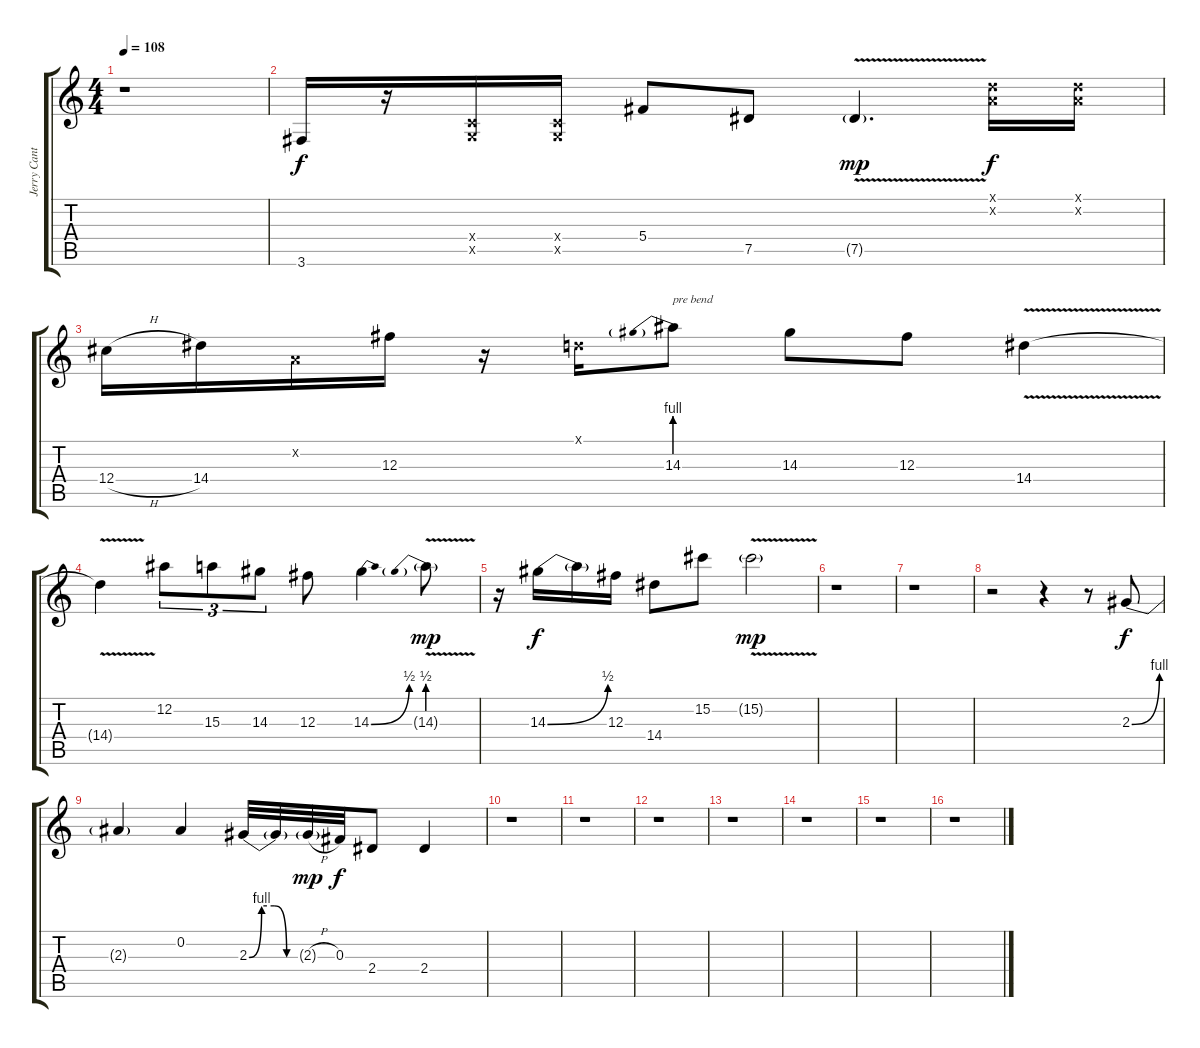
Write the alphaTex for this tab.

\track ("Jerry Cantrell - Solo B" "Jerry Cant") {instrument overdrivenguitar}
\staff {score tabs}
\tuning (Eb4 Bb3 Gb3 Db3 Ab2 Eb2) {hide}
\ts (4 4)
\tempo 108
\clef g2
\ks c
r.1{dy f} |
3.6.16 r.16 (-1.4{x} -1.5{x}).16 (-1.4{x} -1.5{x}).16 5.4.8 7.5.8 7.5{v g}.4{d dy mp} (-1.1{x} -1.2{x}).16{dy f} (-1.1{x} -1.2{x}).16 |
12.4{h}.16 14.4.16 -1.2{x}.16 12.3.16 r.16 -1.1{x}.16 14.3{be (prebend 0 4 60 4)}.8{txt "pre bend"} 14.3.8 12.3.8 14.4{v}.4 |
14.4{t}.4 12.2.8{tu (3 2)} 15.3.8{tu (3 2)} 14.3.8{tu (3 2)} 12.3.8 14.3{be (bend 0 0 60 2)}.4 14.3{be (prebend 0 2 60 2) v g}.8{dy mp} |
r.16 14.3{be (bend 0 0 60 2)}.16{dy f} 14.3{t}.16 12.3.16 14.4.8 15.2.8 15.2{v g}.2{dy mp} |
r.1 |
r.1 |
r.2 r.4 r.8 2.3{be (bend 0 0 60 4)}.8{dy f} |
2.3{t}.4 0.2.4 2.3{be (custom 0 0 15 4 30 4 45 0 60 0)}.32 2.3{t}.32 2.3{h g}.32{dy mp} 0.3.32{dy f} 2.4.8 2.4.4 |
r.1 |
r.1 |
r.1 |
r.1 |
r.1 |
r.1 |
r.1
